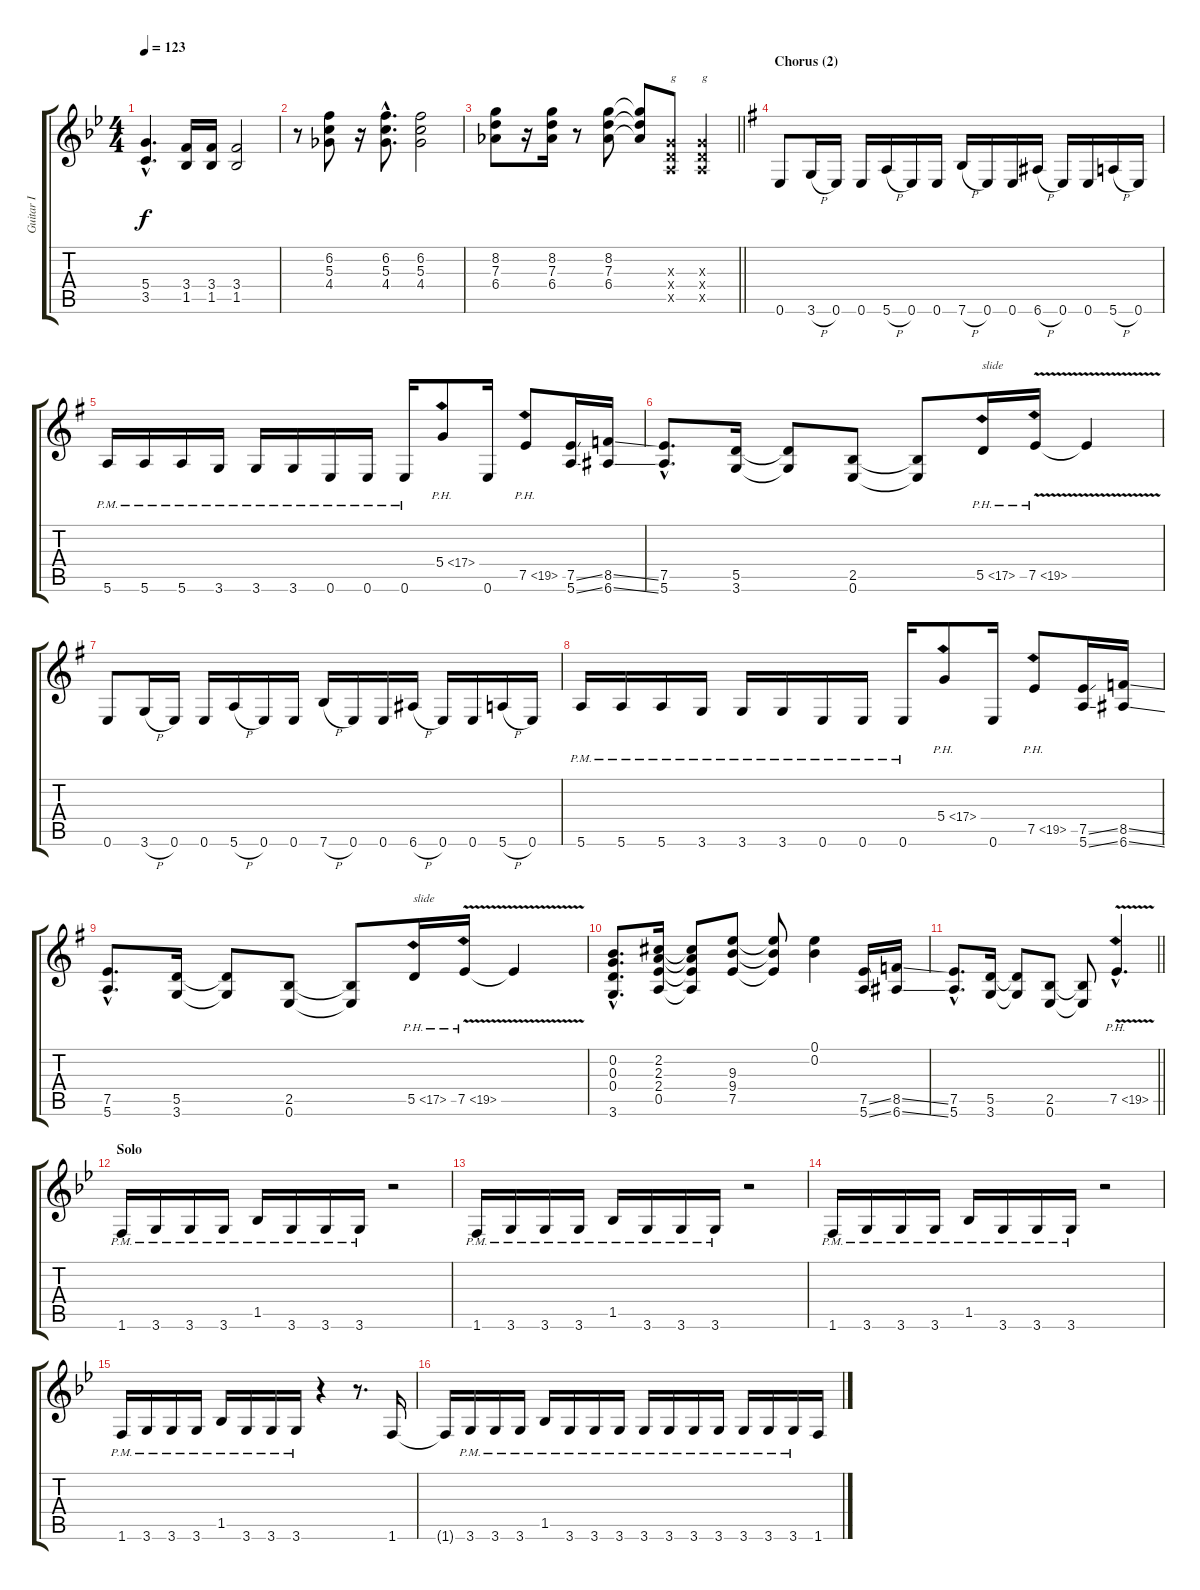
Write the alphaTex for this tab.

\track ("Guitar I" "Guitar I") {instrument distortionguitar}
\staff {score tabs}
\tuning (E4 B3 G3 D3 A2 E2) {hide}
\ts (4 4)
\tempo 123
\clef g2
\ks gminor
(5.4{hac} 3.5{hac}).4{d dy f} (3.4 1.5).16 (3.4 1.5).16 (3.4 1.5).2 |
r.8 (6.2 5.3 4.4).8 r.16 (6.2{hac} 5.3{hac} 4.4{hac}).8{d} (6.2 5.3 4.4).2 |
\barLineRight lightlight
(8.2 7.3 6.4).8 r.16 (8.2 7.3 6.4).16 r.8 (8.2 7.3 6.4).8 (8.2{t} 7.3{t} 6.4{t}).8 (0.3{x} 0.4{x} 0.5{x}).8{txt "g"} (0.3{x} 0.4{x} 0.5{x}).4{txt "g"} |
\section ("" "Chorus (2)")
\ks eminor
0.6.8 3.6{h}.16 0.6.16 0.6.16 5.6{h}.16 0.6.16 0.6.16 7.6{h}.16 0.6.16 0.6.16 6.6{h}.16 0.6.16 0.6.16 5.6{h}.16 0.6.16 |
5.6{pm}.16 5.6{pm}.16 5.6{pm}.16 3.6{pm}.16 3.6{pm}.16 3.6{pm}.16 0.6{pm}.16 0.6{pm}.16 0.6{pm}.16 5.4{ph 12}.8 0.6.16 7.5{ph 12}.8 (7.5{ss} 5.6{ss}).16 (8.5{ss} 6.6{ss}).16 |
(7.5{hac} 5.6{hac}).8{d} (5.5 3.6).16 (5.5{t} 3.6{t}).8 (2.5 0.6).8 (2.5{t} 0.6{t}).8 5.5{ph 12}.16{txt "slide"} 7.5{ph 12 v}.16 7.5{t}.4 |
0.6.8 3.6{h}.16 0.6.16 0.6.16 5.6{h}.16 0.6.16 0.6.16 7.6{h}.16 0.6.16 0.6.16 6.6{h}.16 0.6.16 0.6.16 5.6{h}.16 0.6.16 |
5.6{pm}.16 5.6{pm}.16 5.6{pm}.16 3.6{pm}.16 3.6{pm}.16 3.6{pm}.16 0.6{pm}.16 0.6{pm}.16 0.6{pm}.16 5.4{ph 12}.8 0.6.16 7.5{ph 12}.8 (7.5{ss} 5.6{ss}).16 (8.5{ss} 6.6{ss}).16 |
(7.5{hac} 5.6{hac}).8{d} (5.5 3.6).16 (5.5{t} 3.6{t}).8 (2.5 0.6).8 (2.5{t} 0.6{t}).8 5.5{ph 12}.16{txt "slide"} 7.5{ph 12 v}.16 7.5{t}.4 |
(0.2{hac} 0.3{hac} 0.4{hac} 3.6{hac}).8{d} (2.2 2.3 2.4 0.5).16 (2.2{t} 2.3{t} 2.4{t} 0.5{t}).8 (9.3 9.4 7.5).8 (9.3{t} 9.4{t} 7.5{t}).8 (0.1 0.2).4 (7.5{ss} 5.6{ss}).16 (8.5{ss} 6.6{ss}).16 |
\barLineRight lightlight
(7.5{hac} 5.6{hac}).8{d} (5.5 3.6).16 (5.5{t} 3.6{t}).8 (2.5 0.6).8 (2.5{t} 0.6{t}).8 7.5{ph 12 v hac}.4{d} |
\section ("" "Solo")
\ks gminor
1.6{pm}.16 3.6{pm}.16 3.6{pm}.16 3.6{pm}.16 1.5{pm}.16 3.6{pm}.16 3.6{pm}.16 3.6{pm}.16 r.2 |
1.6{pm}.16 3.6{pm}.16 3.6{pm}.16 3.6{pm}.16 1.5{pm}.16 3.6{pm}.16 3.6{pm}.16 3.6{pm}.16 r.2 |
1.6{pm}.16 3.6{pm}.16 3.6{pm}.16 3.6{pm}.16 1.5{pm}.16 3.6{pm}.16 3.6{pm}.16 3.6{pm}.16 r.2 |
1.6{pm}.16 3.6{pm}.16 3.6{pm}.16 3.6{pm}.16 1.5{pm}.16 3.6{pm}.16 3.6{pm}.16 3.6{pm}.16 r.4 r.8{d} 1.6.16 |
1.6{t}.16 3.6{pm}.16 3.6{pm}.16 3.6{pm}.16 1.5{pm}.16 3.6{pm}.16 3.6{pm}.16 3.6{pm}.16 3.6{pm}.16 3.6{pm}.16 3.6{pm}.16 3.6{pm}.16 3.6{pm}.16 3.6{pm}.16 3.6{pm}.16 1.6.16
